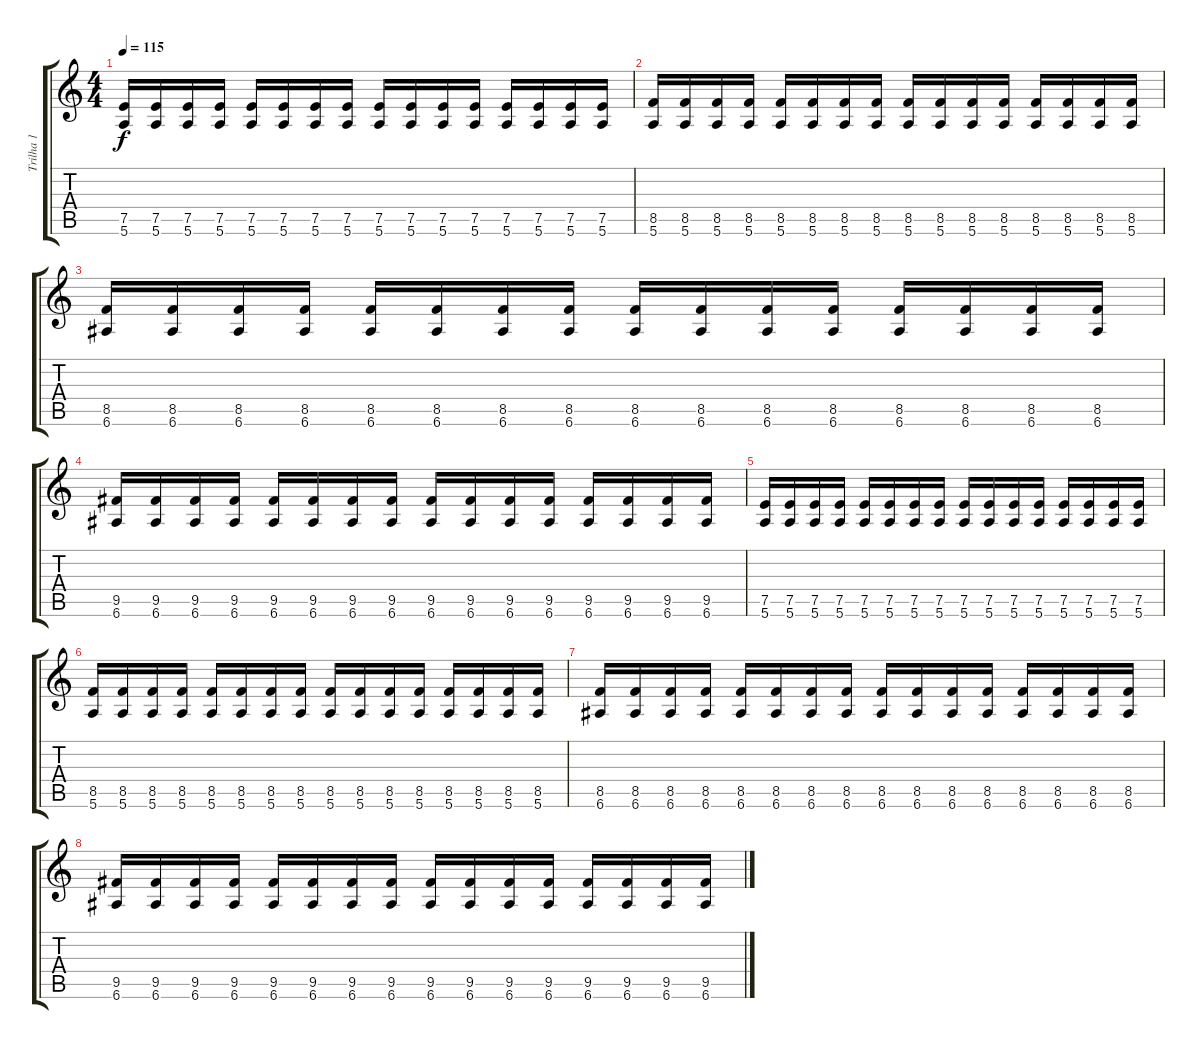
\track ("Trilha 1" "Trilha 1") {instrument distortionguitar}
\staff {score tabs}
\tuning (E4 B3 G3 D3 A2 E2) {hide}
\ts (4 4)
\tempo 115
\clef g2
\ks c
(7.5 5.6).16{dy f} (7.5 5.6).16 (7.5 5.6).16 (7.5 5.6).16 (7.5 5.6).16 (7.5 5.6).16 (7.5 5.6).16 (7.5 5.6).16 (7.5 5.6).16 (7.5 5.6).16 (7.5 5.6).16 (7.5 5.6).16 (7.5 5.6).16 (7.5 5.6).16 (7.5 5.6).16 (7.5 5.6).16 |
(8.5 5.6).16 (8.5 5.6).16 (8.5 5.6).16 (8.5 5.6).16 (8.5 5.6).16 (8.5 5.6).16 (8.5 5.6).16 (8.5 5.6).16 (8.5 5.6).16 (8.5 5.6).16 (8.5 5.6).16 (8.5 5.6).16 (8.5 5.6).16 (8.5 5.6).16 (8.5 5.6).16 (8.5 5.6).16 |
(8.5 6.6).16 (8.5 6.6).16 (8.5 6.6).16 (8.5 6.6).16 (8.5 6.6).16 (8.5 6.6).16 (8.5 6.6).16 (8.5 6.6).16 (8.5 6.6).16 (8.5 6.6).16 (8.5 6.6).16 (8.5 6.6).16 (8.5 6.6).16 (8.5 6.6).16 (8.5 6.6).16 (8.5 6.6).16 |
(9.5 6.6).16 (9.5 6.6).16 (9.5 6.6).16 (9.5 6.6).16 (9.5 6.6).16 (9.5 6.6).16 (9.5 6.6).16 (9.5 6.6).16 (9.5 6.6).16 (9.5 6.6).16 (9.5 6.6).16 (9.5 6.6).16 (9.5 6.6).16 (9.5 6.6).16 (9.5 6.6).16 (9.5 6.6).16 |
(7.5 5.6).16 (7.5 5.6).16 (7.5 5.6).16 (7.5 5.6).16 (7.5 5.6).16 (7.5 5.6).16 (7.5 5.6).16 (7.5 5.6).16 (7.5 5.6).16 (7.5 5.6).16 (7.5 5.6).16 (7.5 5.6).16 (7.5 5.6).16 (7.5 5.6).16 (7.5 5.6).16 (7.5 5.6).16 |
(8.5 5.6).16 (8.5 5.6).16 (8.5 5.6).16 (8.5 5.6).16 (8.5 5.6).16 (8.5 5.6).16 (8.5 5.6).16 (8.5 5.6).16 (8.5 5.6).16 (8.5 5.6).16 (8.5 5.6).16 (8.5 5.6).16 (8.5 5.6).16 (8.5 5.6).16 (8.5 5.6).16 (8.5 5.6).16 |
(8.5 6.6).16 (8.5 6.6).16 (8.5 6.6).16 (8.5 6.6).16 (8.5 6.6).16 (8.5 6.6).16 (8.5 6.6).16 (8.5 6.6).16 (8.5 6.6).16 (8.5 6.6).16 (8.5 6.6).16 (8.5 6.6).16 (8.5 6.6).16 (8.5 6.6).16 (8.5 6.6).16 (8.5 6.6).16 |
(9.5 6.6).16 (9.5 6.6).16 (9.5 6.6).16 (9.5 6.6).16 (9.5 6.6).16 (9.5 6.6).16 (9.5 6.6).16 (9.5 6.6).16 (9.5 6.6).16 (9.5 6.6).16 (9.5 6.6).16 (9.5 6.6).16 (9.5 6.6).16 (9.5 6.6).16 (9.5 6.6).16 (9.5 6.6).16
